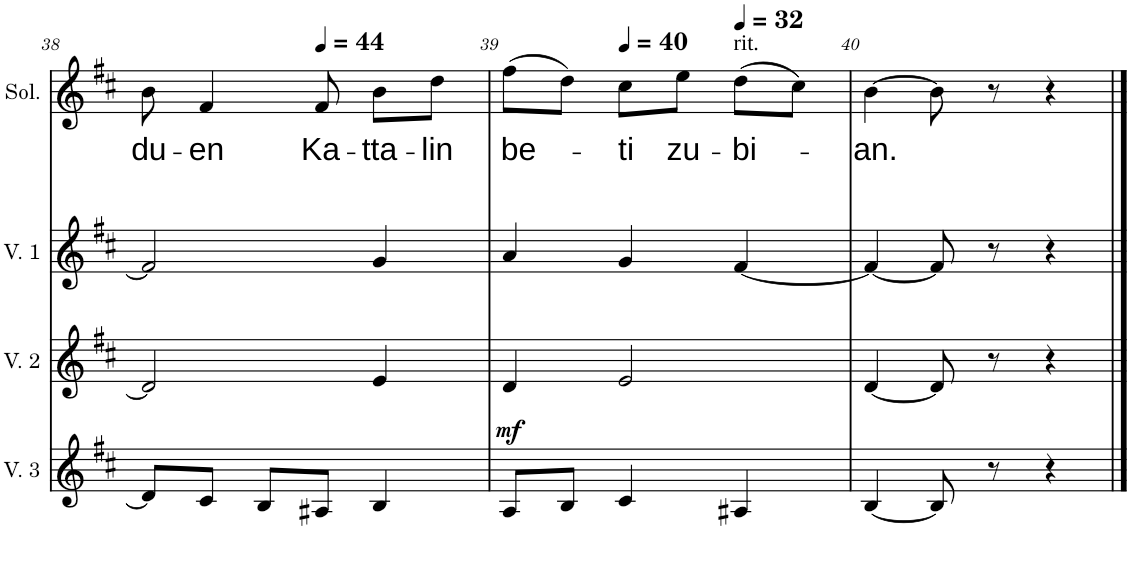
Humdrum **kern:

**kern	**dynam	**kern	**kern	**kern	**text
*part4	*part4	*part3	*part2	*part1	*part1
*staff4	*staff4	*staff3	*staff2	*staff1	*staff1
*I"Voix 3	*	*I"Voix 2	*I"Voix 1	*I"Solo	*
*I'V. 3	*	*I'V. 2	*I'V. 1	*I'Sol.	*
!!LO:PB:g=z
*clefG2	*	*clefG2	*clefG2	*clefG2	*
*k[f#c#]	*	*k[f#c#]	*k[f#c#]	*k[f#c#]	*
*M3/4	*	*M3/4	*M3/4	*M3/4	*
=38	=38	=38	=38	=38	=38
!	!	!	!	!	!LO:LY:b
8d/L]	.	2d/]	2f#/]	8b\	du-
!	!	!	!	!	!LO:LY:b
8c#/J	.	.	.	4f#/	-en
8B/L	.	.	.	.	.
*	*	*	*	*MM44	*
!	!	!	!	!	!LO:LY:b
8A#X/J	.	.	.	8f#/	Ka-
!	!	!	!	!	!LO:LY:b
4B/	.	4e/	4g/	8b\L	-tta-
!	!	!	!	!	!LO:LY:b
.	.	.	.	8dd\J	-lin
=39	=39	=39	=39	=39	=39
!	!LO:DY:a	!	!	!	!LO:LY:b
8A/L	mf	4d/	4a/	(8ff#\L	be-
8B/J	.	.	.	8dd\J)	.
*	*	*	*	*MM40	*
!	!	!	!	!	!LO:LY:b
4c#/	.	2e/	4g/	8cc#\L	-ti
!	!	!	!	!	!LO:LY:b
.	.	.	.	8ee\J	zu-
*	*	*	*	*MM32	*
!	!	!	!	!LO:TX:a:t=rit.	!
!	!	!	!	!	!LO:LY:b
4A#X/	.	.	[4f#/	(8dd\L	-bi-
.	.	.	.	8cc#\J)	.
=40	=40	=40	=40	=40	=40
!	!	!	!	!	!LO:LY:b
[4B/	.	[4d/	4f#/_	[4b\	-an.
8B/]	.	8d/]	8f#/]	8b\]	.
8r	.	8r	8r	8r	.
4r	.	4r	4r	4r	.
==	==	==	==	==	==
*-	*-	*-	*-	*-	*-
